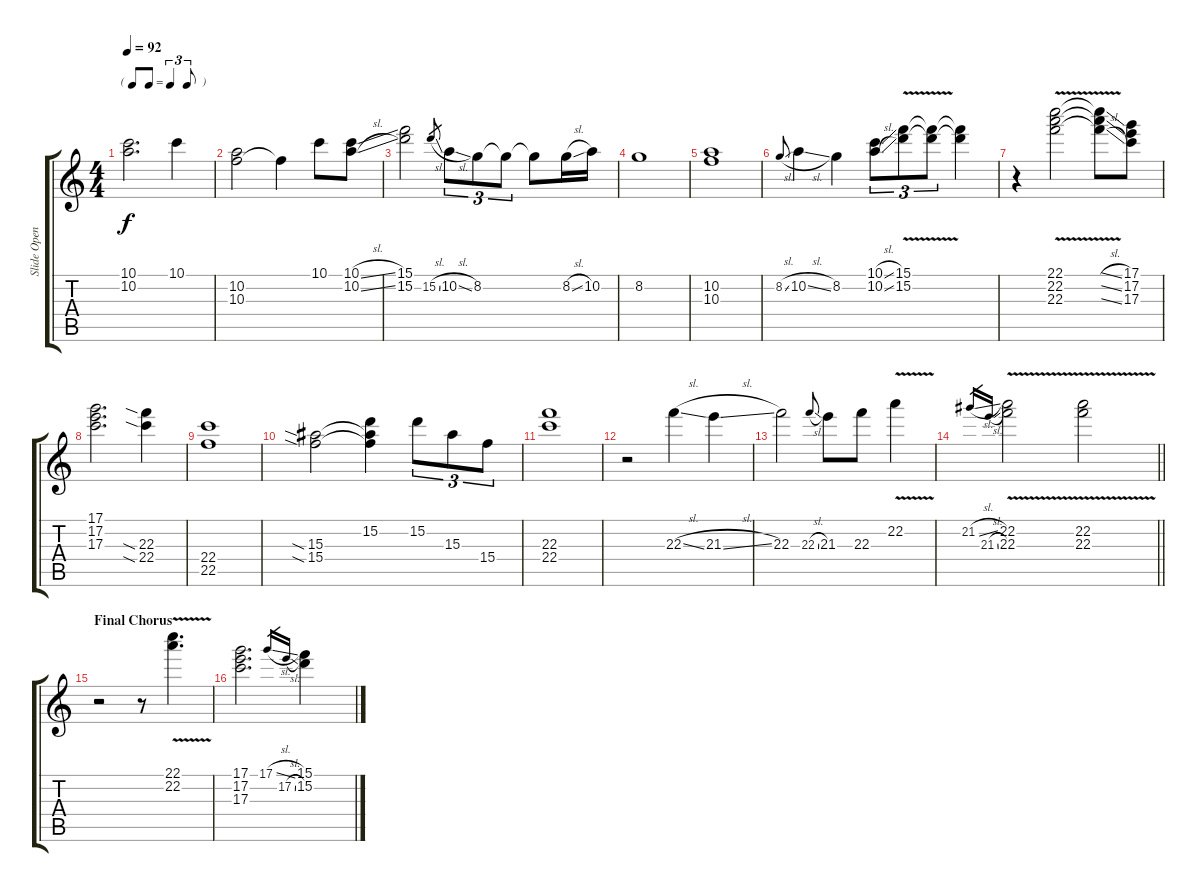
\track ("Slide Open G (Ronnie)" "Slide Open") {instrument electricguitarjazz}
\staff {score tabs}
\tuning (D4 B3 G3 D3 G2 D2) {hide}
\ts (4 4)
\tf triplet8th
\tempo 92
\clef g2
\ks c
(10.1 10.2).2{d dy f} 10.1.4 |
(10.2 10.3).2 10.3{t}.4 10.1.8 (10.1{sl} 10.2{sl}).8 |
(15.1 15.2).2 15.2{sl}.8{gr} 10.2{sl}.8{tu (3 2)} 8.2.8{tu (3 2)} 8.2{t}.8{tu (3 2)} 8.2{t}.8 8.2{sl}.16 10.2.16 |
8.2.1 |
(10.2 10.3).1 |
8.2{sl}.8{gr onbeat} 10.2{sl}.4 8.2.4 (10.1{sl} 10.2{sl}).8{tu (3 2)} (15.1{v} 15.2{v}).8{tu (3 2)} (15.1{t} 15.2{t}).8{tu (3 2)} (15.1{t} 15.2{t}).4 |
r.4 (22.1{v} 22.2{v} 22.3{v}).2 (22.1{sl t} 22.2{sl t} 22.3{sl t}).8 (17.1 17.2 17.3).8 |
(17.1 17.2 17.3).2{d} (22.3{sia} 22.4{sia}).4 |
(22.4 22.5).1 |
(15.3{sia} 15.4{sia}).2 (15.2 15.3{t} 15.4{t}).4 15.2.8{tu (3 2)} 15.3.8{tu (3 2)} 15.4.8{tu (3 2)} |
(22.3 22.4).1 |
r.2 22.3{sl}.4 21.3{sl}.4 |
22.3.2 22.3{sl}.8{gr onbeat} 21.3.8 22.3.8 22.2{v}.4 |
\barLineRight lightlight
21.2{sl}.16{gr} 21.3{sl}.16{gr} (22.2{v} 22.3{v}).2 (22.2{v} 22.3{v}).2 |
\section ("" "Final Chorus")
r.2 r.8 (22.1{v} 22.2{v}).4{d} |
(17.1 17.2 17.3).2{d} 17.1{sl}.16{gr} 17.2{sl}.16{gr} (15.1 15.2).4
